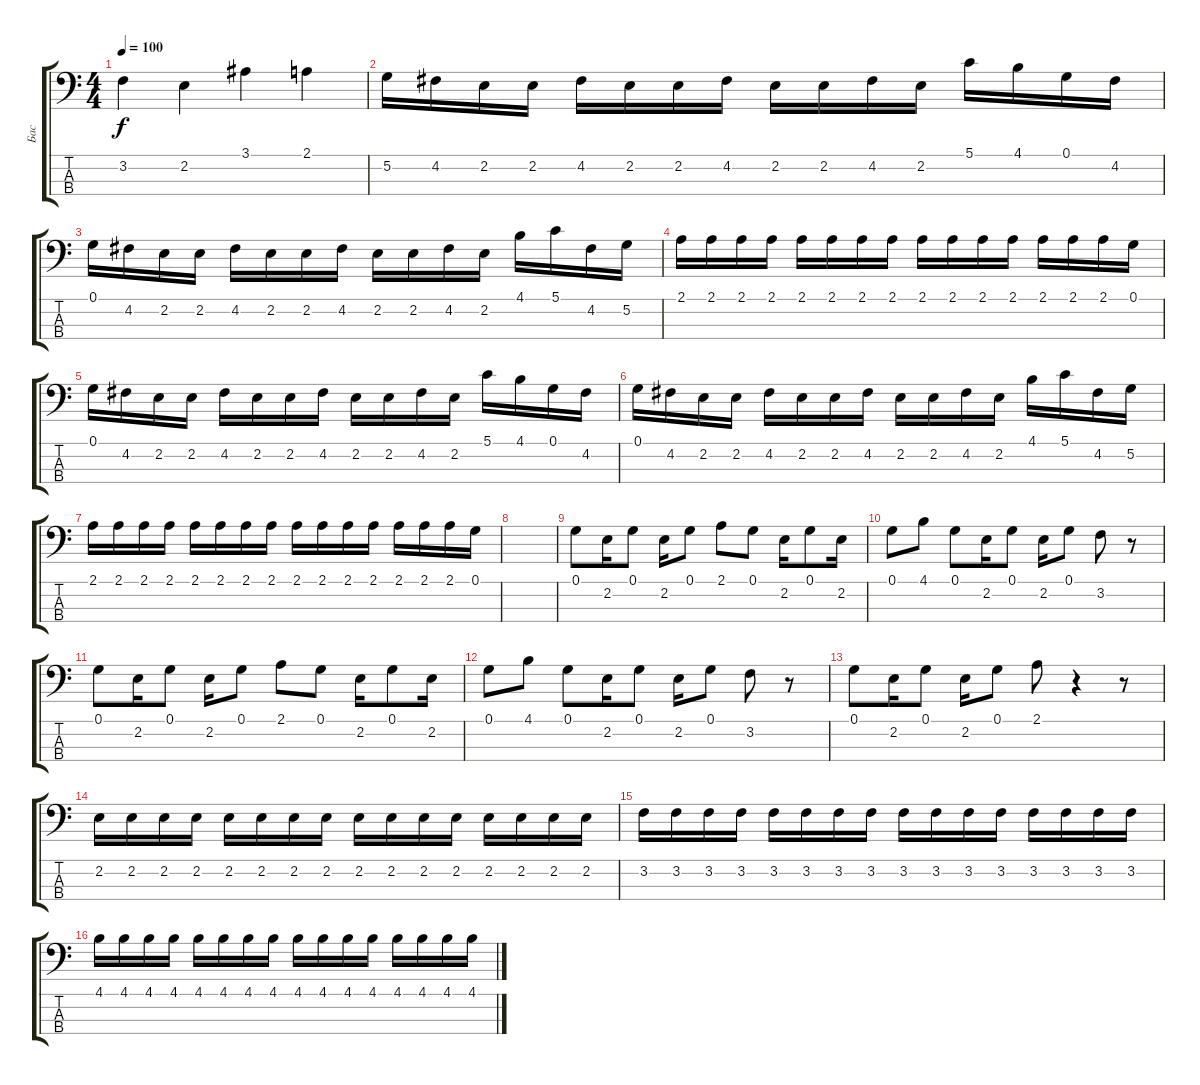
\track ("Бас" "Бас") {instrument electricbassfinger}
\staff {score tabs}
\tuning (G2 D2 A1 E1) {hide}
\ts (4 4)
\tempo 100
\clef f4
\ks c
3.2.4{dy f} 2.2.4 3.1.4 2.1.4 |
5.2.16 4.2.16 2.2.16 2.2.16 4.2.16 2.2.16 2.2.16 4.2.16 2.2.16 2.2.16 4.2.16 2.2.16 5.1.16 4.1.16 0.1.16 4.2.16 |
0.1.16 4.2.16 2.2.16 2.2.16 4.2.16 2.2.16 2.2.16 4.2.16 2.2.16 2.2.16 4.2.16 2.2.16 4.1.16 5.1.16 4.2.16 5.2.16 |
2.1.16 2.1.16 2.1.16 2.1.16 2.1.16 2.1.16 2.1.16 2.1.16 2.1.16 2.1.16 2.1.16 2.1.16 2.1.16 2.1.16 2.1.16 0.1.16 |
0.1.16 4.2.16 2.2.16 2.2.16 4.2.16 2.2.16 2.2.16 4.2.16 2.2.16 2.2.16 4.2.16 2.2.16 5.1.16 4.1.16 0.1.16 4.2.16 |
0.1.16 4.2.16 2.2.16 2.2.16 4.2.16 2.2.16 2.2.16 4.2.16 2.2.16 2.2.16 4.2.16 2.2.16 4.1.16 5.1.16 4.2.16 5.2.16 |
2.1.16 2.1.16 2.1.16 2.1.16 2.1.16 2.1.16 2.1.16 2.1.16 2.1.16 2.1.16 2.1.16 2.1.16 2.1.16 2.1.16 2.1.16 0.1.16 |
|
0.1.8 2.2.16 0.1.8 2.2.16 0.1.8 2.1.8 0.1.8 2.2.16 0.1.8 2.2.16 |
0.1.8 4.1.8 0.1.8 2.2.16 0.1.8 2.2.16 0.1.8 3.2.8 r.8 |
0.1.8 2.2.16 0.1.8 2.2.16 0.1.8 2.1.8 0.1.8 2.2.16 0.1.8 2.2.16 |
0.1.8 4.1.8 0.1.8 2.2.16 0.1.8 2.2.16 0.1.8 3.2.8 r.8 |
0.1.8 2.2.16 0.1.8 2.2.16 0.1.8 2.1.8 r.4 r.8 |
2.2.16 2.2.16 2.2.16 2.2.16 2.2.16 2.2.16 2.2.16 2.2.16 2.2.16 2.2.16 2.2.16 2.2.16 2.2.16 2.2.16 2.2.16 2.2.16 |
3.2.16 3.2.16 3.2.16 3.2.16 3.2.16 3.2.16 3.2.16 3.2.16 3.2.16 3.2.16 3.2.16 3.2.16 3.2.16 3.2.16 3.2.16 3.2.16 |
4.1.16 4.1.16 4.1.16 4.1.16 4.1.16 4.1.16 4.1.16 4.1.16 4.1.16 4.1.16 4.1.16 4.1.16 4.1.16 4.1.16 4.1.16 4.1.16
